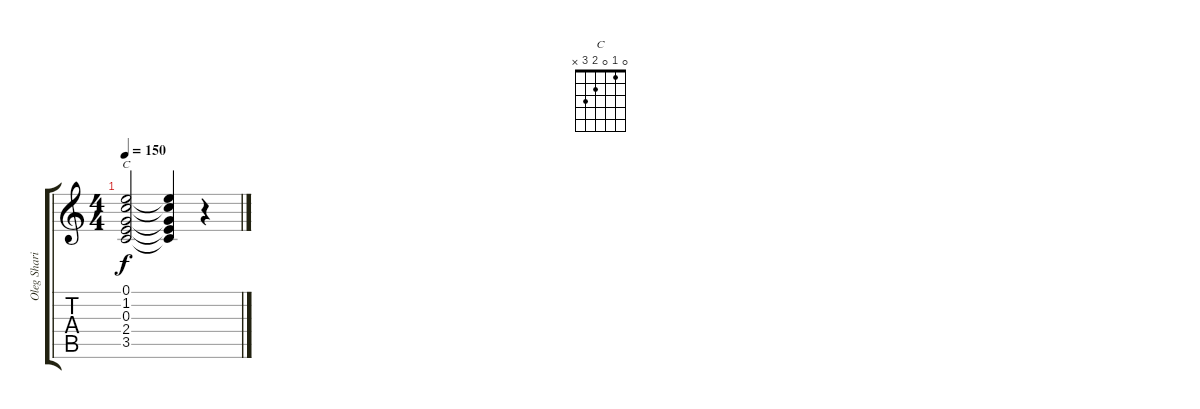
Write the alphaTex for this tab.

\track ("Oleg Sharikov" "Oleg Shari") {instrument overdrivenguitar}
\staff {score tabs}
\tuning (E4 B3 G3 D3 A2 E2) {hide}
\chord ("C" 0 1 0 2 3 x)
\ts (4 4)
\tempo 150
\clef g2
\ks c
(0.1 1.2 0.3 2.4 3.5).2{ch "C" dy f} (0.1{t} 1.2{t} 0.3{t} 2.4{t} 3.5{t}).4 r.4
